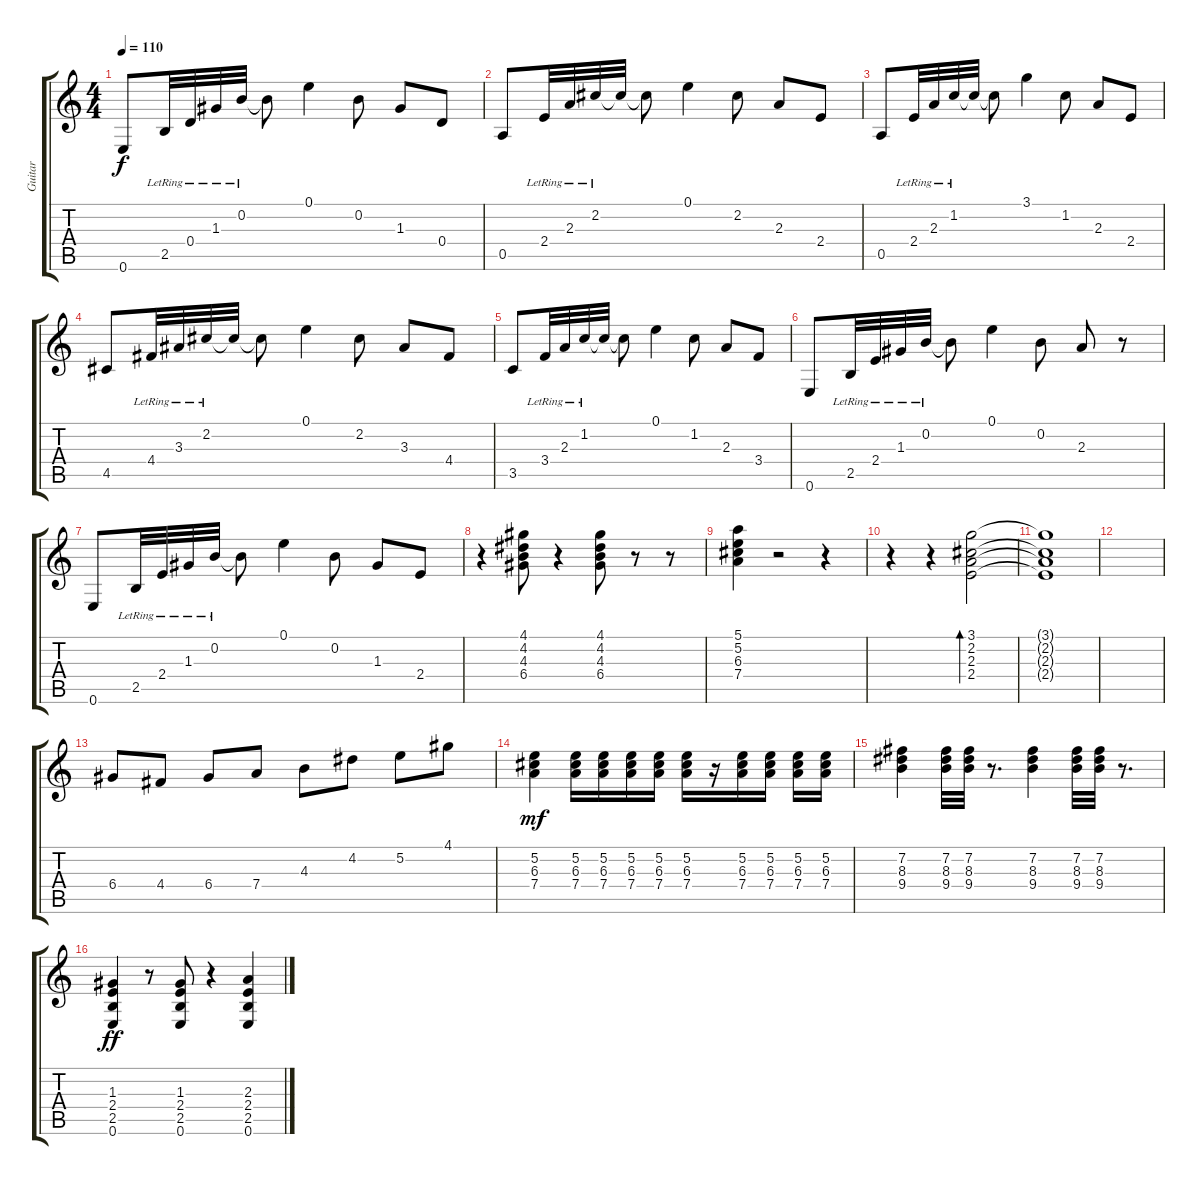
\track ("Guitar" "Guitar") {instrument acousticguitarsteel}
\staff {score tabs}
\tuning (E4 B3 G3 D3 A2 E2) {hide}
\ts (4 4)
\tempo 110
\clef g2
\ks c
0.6.8{dy f} 2.5{lr}.32 0.4{lr}.32 1.3{lr}.32 0.2{lr}.32 0.2{t}.8 0.1.4 0.2.8 1.3.8 0.4.8 |
0.5.8 2.4{lr}.32 2.3{lr}.32 2.2{lr}.32 2.2{t}.32 2.2{t}.8 0.1.4 2.2.8 2.3.8 2.4.8 |
0.5.8 2.4{lr}.32 2.3{lr}.32 1.2{lr}.32 1.2{t}.32 1.2{t}.8 3.1.4 1.2.8 2.3.8 2.4.8 |
4.5.8 4.4{lr}.32 3.3{lr}.32 2.2{lr}.32 2.2{t}.32 2.2{t}.8 0.1.4 2.2.8 3.3.8 4.4.8 |
3.5.8 3.4{lr}.32 2.3{lr}.32 1.2{lr}.32 1.2{t}.32 1.2{t}.8 0.1.4 1.2.8 2.3.8 3.4.8 |
0.6.8 2.5{lr}.32 2.4{lr}.32 1.3{lr}.32 0.2{lr}.32 0.2{t}.8 0.1.4 0.2.8 2.3.8 r.8 |
0.6.8 2.5{lr}.32 2.4{lr}.32 1.3{lr}.32 0.2{lr}.32 0.2{t}.8 0.1.4 0.2.8 1.3.8 2.4.8 |
r.4{instrument distortionguitar} (4.1 4.2 4.3 6.4).8 r.4 (4.1 4.2 4.3 6.4).8 r.8 r.8 |
(5.1 5.2 6.3 7.4).4 r.2 r.4 |
r.4 r.4 (3.1 2.2 2.3 2.4).2{bd 480} |
(3.1{t} 2.2{t} 2.3{t} 2.4{t}).1 |
|
6.4.8{instrument distortionguitar} 4.4.8 6.4.8 7.4.8 4.3.8 4.2.8 5.2.8 4.1.8 |
(5.2 6.3 7.4).4{dy mf} (5.2 6.3 7.4).16 (5.2 6.3 7.4).16 (5.2 6.3 7.4).16 (5.2 6.3 7.4).16 (5.2 6.3 7.4).16 r.16 (5.2 6.3 7.4).16 (5.2 6.3 7.4).16 (5.2 6.3 7.4).16 (5.2 6.3 7.4).16 |
(7.2 8.3 9.4).4 (7.2 8.3 9.4).32 (7.2 8.3 9.4).32 r.8{d} (7.2 8.3 9.4).4 (7.2 8.3 9.4).32 (7.2 8.3 9.4).32 r.8{d} |
(1.3 2.4 2.5 0.6).4{dy ff} r.8 (1.3 2.4 2.5 0.6).8 r.4 (2.3 2.4 2.5 0.6).4
